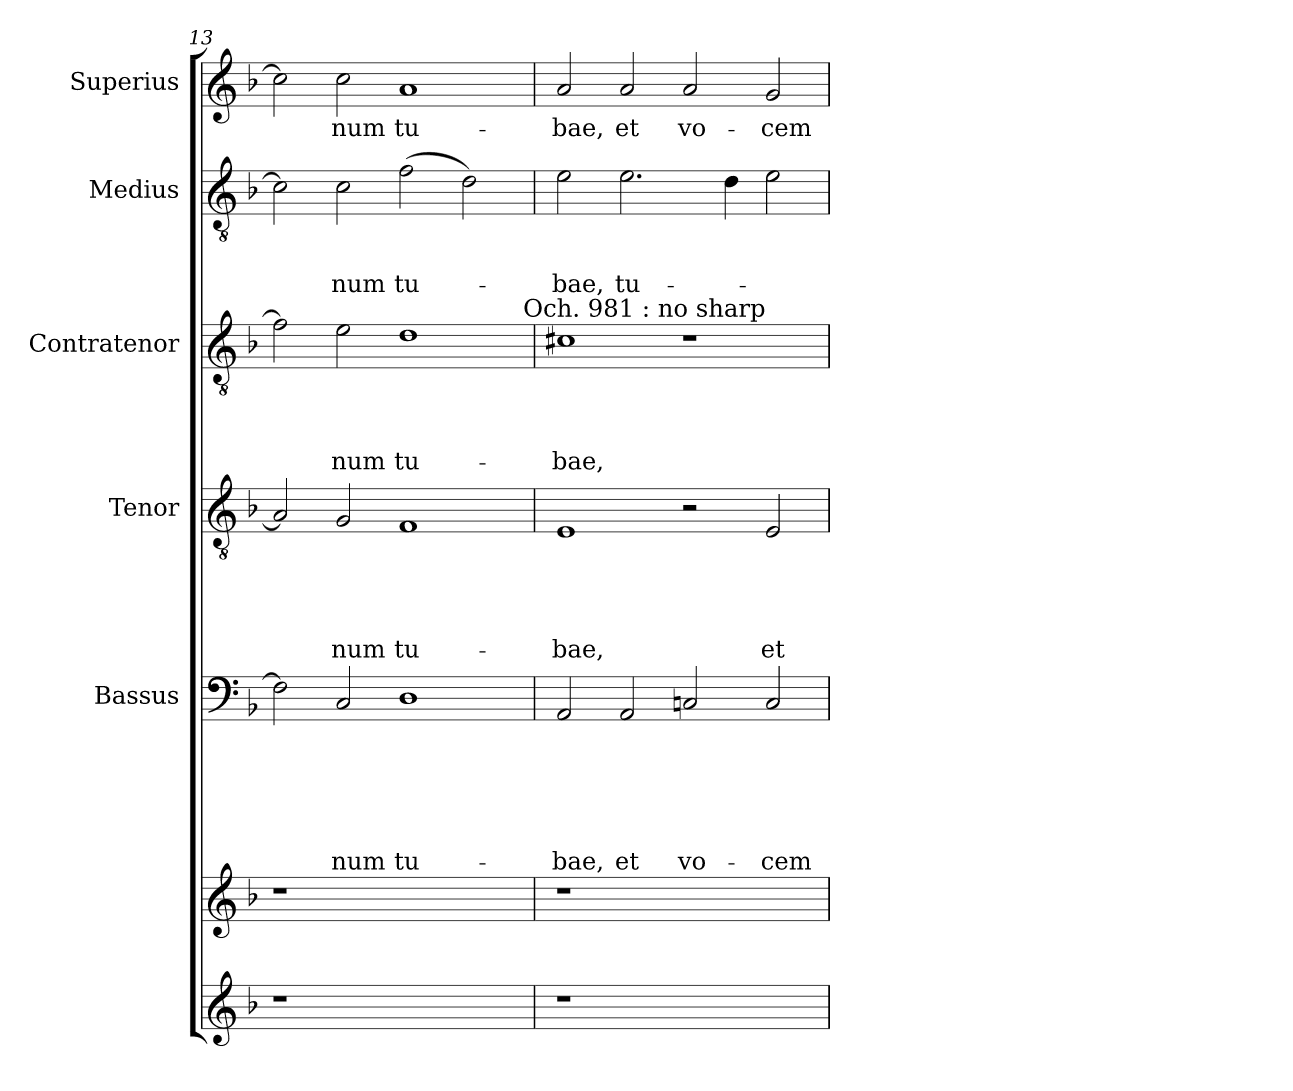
**kern	**kern	**kern	**text	**text	**text	**text	**text	**text	**kern	**text	**text	**text	**text	**text	**kern	**text	**text	**text	**text	**kern	**text	**text	**text	**kern	**text
*part7	*part6	*part5	*part5	*part5	*part5	*part5	*part5	*part5	*part4	*part4	*part4	*part4	*part4	*part4	*part3	*part3	*part3	*part3	*part3	*part2	*part2	*part2	*part2	*part1	*part1
*staff7	*staff6	*staff5	*staff5	*staff5	*staff5	*staff5	*staff5	*staff5	*staff4	*staff4	*staff4	*staff4	*staff4	*staff4	*staff3	*staff3	*staff3	*staff3	*staff3	*staff2	*staff2	*staff2	*staff2	*staff1	*staff1
*	*	*I"Bassus	*	*	*	*	*	*	*I"Tenor	*	*	*	*	*	*I"Contratenor	*	*	*	*	*I"Medius	*	*	*	*I"Superius	*
*clefG2	*clefG2	*clefF4	*	*	*	*	*	*	*clefGv2	*	*	*	*	*	*clefGv2	*	*	*	*	*clefGv2	*	*	*	*clefG2	*
*k[b-]	*k[b-]	*k[b-]	*	*	*	*	*	*	*k[b-]	*	*	*	*	*	*k[b-]	*	*	*	*	*k[b-]	*	*	*	*k[b-]	*
*F:	*F:	*F:	*	*	*	*	*	*	*F:	*	*	*	*	*	*F:	*	*	*	*	*F:	*	*	*	*F:	*
=13	=13	=13	=13	=13	=13	=13	=13	=13	=13	=13	=13	=13	=13	=13	=13	=13	=13	=13	=13	=13	=13	=13	=13	=13	=13
*	*	*	*	*	*	*	*	*	*	*	*	*	*	*	*^	*	*	*	*	*	*	*	*	*	*
1r	1r	2F\]	.	.	.	.	.	.	2A/]	.	.	.	.	.	2f\]	1ryy	.	.	.	.	2c\]	.	.	.	2cc\]	.
!	!	!	!	!	!	!	!	!LO:LY:b	!	!	!	!	!	!LO:LY:b	!	!	!	!	!	!LO:LY:b	!	!	!	!LO:LY:b	!	!LO:LY:b
.	.	2C/	.	.	.	.	.	-num	2G/	.	.	.	.	-num	2e\	.	.	.	.	-num	2c\	.	.	-num	2cc\	-num
!	!	!	!	!	!	!	!	!LO:LY:b	!	!	!	!	!	!LO:LY:b	!	!	!	!	!	!LO:LY:b	!	!	!	!LO:LY:b	!	!LO:LY:b
1ryy	1ryy	1D	.	.	.	.	.	tu-	1F	.	.	.	.	tu-	1d	2ryy	.	.	.	tu-	(>2f\	.	.	tu-	1a	tu-
.	.	.	.	.	.	.	.	.	.	.	.	.	.	.	.	4...ryy	.	.	.	.	2d\)	.	.	.	.	.
!	!	!	!	!	!	!	!	!	!	!	!	!	!	!	!	!LO:TX:a:t=Och. 981 &colon; no sharp	!	!	!	!	!	!	!	!	!	!
.	.	.	.	.	.	.	.	.	.	.	.	.	.	.	.	32ryy	.	.	.	.	.	.	.	.	.	.
=14	=14	=14	=14	=14	=14	=14	=14	=14	=14	=14	=14	=14	=14	=14	=14	=14	=14	=14	=14	=14	=14	=14	=14	=14	=14	=14
!	!	!	!	!	!	!	!	!LO:LY:b	!	!	!	!	!	!LO:LY:b	!	!	!	!	!	!LO:LY:b	!	!	!	!LO:LY:b	!	!LO:LY:b
*	*	*	*	*	*	*	*	*	*	*	*	*	*	*	*v	*v	*	*	*	*	*	*	*	*	*	*
1r	1r	2AA/	.	.	.	.	.	-bae,	1E	.	.	.	.	-bae,	1c#X	.	.	.	-bae,	2e\	.	.	-bae,	2a/	-bae,
!	!	!	!	!	!	!	!	!LO:LY:b	!	!	!	!	!	!	!	!	!	!	!	!	!	!	!LO:LY:b	!	!LO:LY:b
.	.	2AA/	.	.	.	.	.	et	.	.	.	.	.	.	.	.	.	.	.	2.e\	.	.	tu-	2a/	et
!	!	!	!	!	!	!	!	!LO:LY:b	!	!	!	!	!	!	!	!	!	!	!	!	!	!	!	!	!LO:LY:b
1ryy	1ryy	2Cn/	.	.	.	.	.	vo-	2r	.	.	.	.	.	1r	.	.	.	.	.	.	.	.	2a/	vo-
.	.	.	.	.	.	.	.	.	.	.	.	.	.	.	.	.	.	.	.	4d\	.	.	.	.	.
!	!	!	!	!	!	!	!	!LO:LY:b	!	!	!	!	!	!LO:LY:b	!	!	!	!	!	!	!	!	!	!	!LO:LY:b
.	.	2C/	.	.	.	.	.	-cem	2E/	.	.	.	.	et	.	.	.	.	.	2e\	.	.	.	2g/	-cem
=	=	=	=	=	=	=	=	=	=	=	=	=	=	=	=	=	=	=	=	=	=	=	=	=	=
*-	*-	*-	*-	*-	*-	*-	*-	*-	*-	*-	*-	*-	*-	*-	*-	*-	*-	*-	*-	*-	*-	*-	*-	*-	*-
